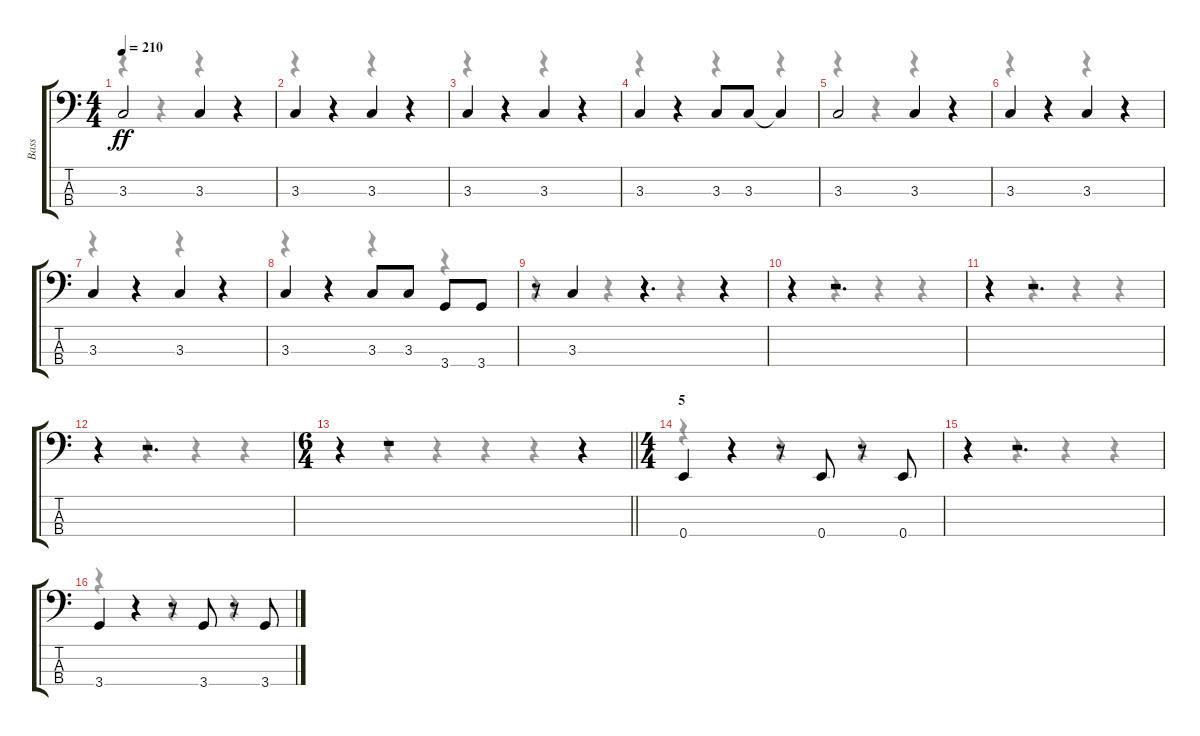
\track ("Bass" "Bass") {instrument electricbassfinger}
\staff {score tabs}
\tuning (G2 D2 A1 E1) {hide}
\voice
\ts (4 4)
\tempo 210
\clef f4
\ks c
3.3.2{dy ff} 3.3.4 r.4 |
3.3.4 r.4 3.3.4 r.4 |
3.3.4 r.4 3.3.4 r.4 |
3.3.4 r.4 3.3.8 3.3.8 3.3{t}.4 |
3.3.2 3.3.4 r.4 |
3.3.4 r.4 3.3.4 r.4 |
3.3.4 r.4 3.3.4 r.4 |
3.3.4 r.4 3.3.8 3.3.8 3.4.8 3.4.8 |
r.8 3.3.4 r.4{d} r.4 |
r.4 r.2{d} |
r.4 r.2{d} |
r.4 r.2{d} |
\ts (6 4)
\barLineRight lightlight
r.4 r.1 r.4 |
\ts (4 4)
\section ("" "5")
0.4.4 r.4 r.8 0.4.8 r.8 0.4.8 |
r.4 r.2{d} |
3.4.4 r.4 r.8 3.4.8 r.8 3.4.8
\voice
\clef f4
\ottava regular
\simile none
\ks c
r.4{dy f} r.4 r.4 r.4 |
r.4 r.4 r.4 r.4 |
r.4 r.4 r.4 r.4 |
r.4 r.4 r.4 r.4 |
r.4 r.4 r.4 r.4 |
r.4 r.4 r.4 r.4 |
r.4 r.4 r.4 r.4 |
r.4 r.4 r.4 r.4 |
r.4 r.4 r.4 r.4 |
r.4 r.4 r.4 r.4 |
r.4 r.4 r.4 r.4 |
r.4 r.4 r.4 r.4 |
\barLineRight lightlight
r.4 r.4 r.4 r.4 r.4 r.4 |
r.4 r.4 r.4 r.4 |
r.4 r.4 r.4 r.4 |
r.4 r.4 r.4 r.4
